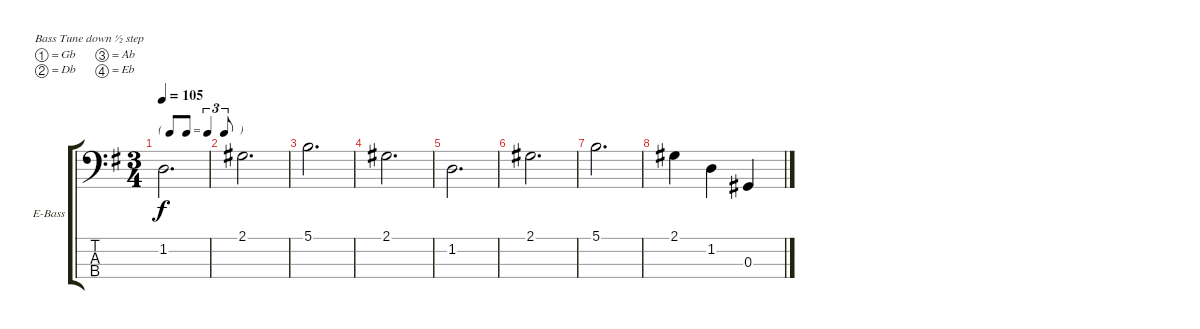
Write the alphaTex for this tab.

\bracketExtendMode groupsimilarinstruments
\firstSystemTrackNameOrientation horizontal
\otherSystemsTrackNameOrientation horizontal
\track ("Bass" "E-Bass") {instrument electricbassfinger}
\staff {score tabs}
\tuning (Gb2 Db2 Ab1 Eb1)
\ts (3 4)
\tf triplet8th
\tempo 105
\clef f4
\ks g
1.2.2{d dy f} |
2.1.2{d} |
5.1.2{d} |
2.1.2{d} |
1.2.2{d} |
2.1.2{d} |
5.1.2{d} |
2.1.4 1.2.4 0.3.4
